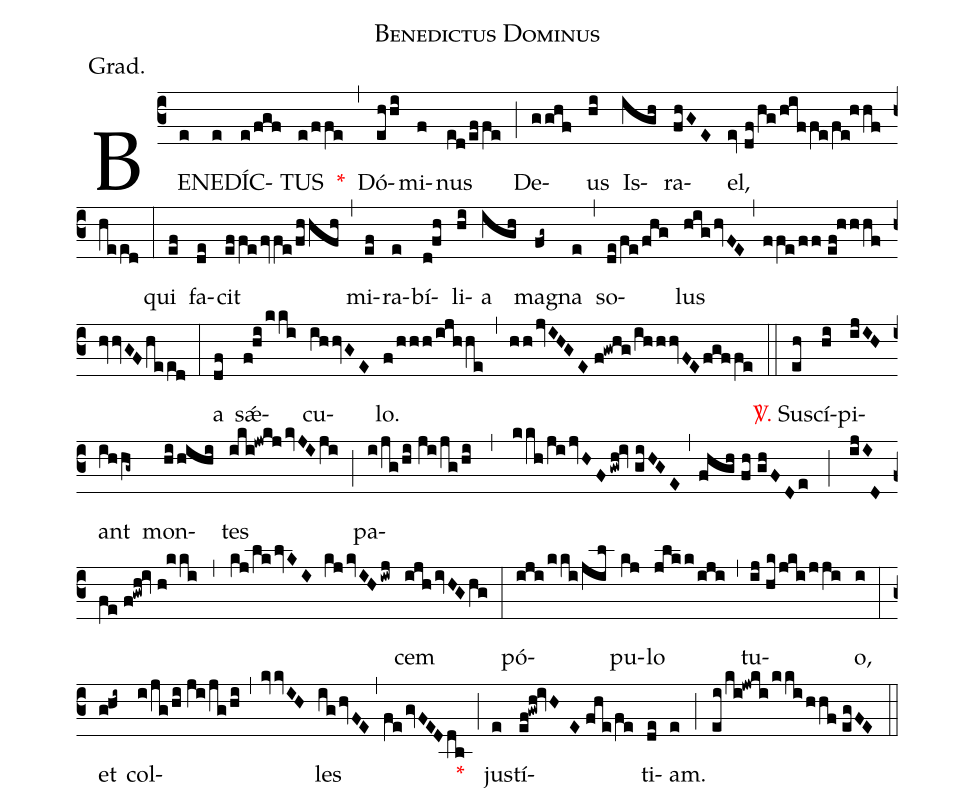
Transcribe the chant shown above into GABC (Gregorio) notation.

name:Benedictus Dominus;
annotation:Grad.;
mode:VII.;
office-part:Gradual;
%%
(c3) BE(e)NE(e)DÍC(e/fgf)TUS(e/ffe) <v>\red{*}</v>(,) Dó(ehhi)mi(f)nus(ed/ef/fe) (;) De(gghf)us(hi) Is(igh)ra(fhGE)el,(ev//df/hg/hiffe/fe!hhf/heed) (:) qui(ef) fa(de)cit(effefvfe/fhhfh) (,) mi(ef)ra(e)bí(d!fh)li(hi)a(igh) ma(fg~)gna(e) (,) so(de/fe/fhg)lus(highvFE,ffe/ff//ef!hhhf/hvvGF/heed) (:) a(df) s<sp>'ae</sp>(f!hi/kki)cu(ihhvGE)lo.(f/hhh/ijhhe,hhjvIHGE//f!gwhg/ihhhvFE/fgffe) (::) <v>\red{\Vbar.}</v> Su(eh)scí(hi)pi(ijIH)ant(ihhg~) mon(hi/hihi)tes(iki!jwkjkvJIji) (;) pa(i/jg/hi//ji/jg/hi,kkh/jijvHF/gwh!iv//giHGE,fhgh//fh//ghFDe;ijIDfe//f!gwh!iv//h!kki,kj/lklvKI kjkvIHiwj)cem(ijhivHGhg) (:) pó(iji/kki/jil)pu(kj)lo(jlkk/iji) (,) tu(ij//hk/jki/jji)o,(i) (:) et(g!hi~) col(i/jg/hi//ji/jg/hi,kvvIH)les(ighvFE,fegvFEDdb) <v>\red{*}</v>(;) jus(e)tí(ef!gwh!ivHE//fhe/fe)ti(de)am.(e) (;) (ei/ki!jwki/kki/hhf//egFE) (::)
